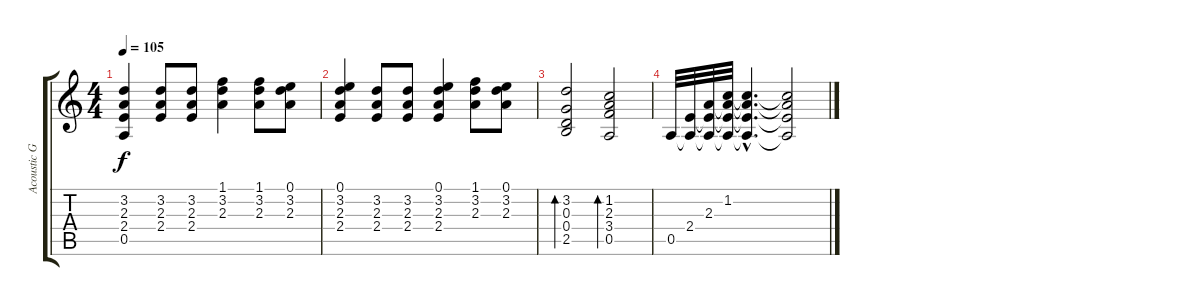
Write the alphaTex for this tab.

\track ("Acoustic Guitar" "Acoustic G") {instrument acousticguitarsteel}
\staff {score tabs}
\tuning (E4 B3 G3 D3 A2 E2) {hide}
\ts (4 4)
\tempo 105
\clef g2
\ks c
(3.2 2.3 2.4 0.5).4{dy f} (3.2 2.3 2.4).8 (3.2 2.3 2.4).8 (1.1 3.2 2.3).4 (1.1 3.2 2.3).8 (0.1 3.2 2.3).8 |
(0.1 3.2 2.3 2.4).4 (3.2 2.3 2.4).8 (3.2 2.3 2.4).8 (0.1 3.2 2.3 2.4).4 (1.1 3.2 2.3).8 (0.1 3.2 2.3).8 |
(3.2 0.3 0.4 2.5).2{bd 60} (1.2 2.3 3.4 0.5).2{bd 60} |
0.5.32 (2.4 0.5{t}).32 (2.3 2.4{t} 0.5{t}).32 (1.2 2.3{t} 2.4{t} 0.5{t}).32 (1.2{hac t} 2.3{hac t} 2.4{hac t} 0.5{hac t}).4{d} (1.2{t} 2.3{t} 2.4{t} 0.5{t}).2
